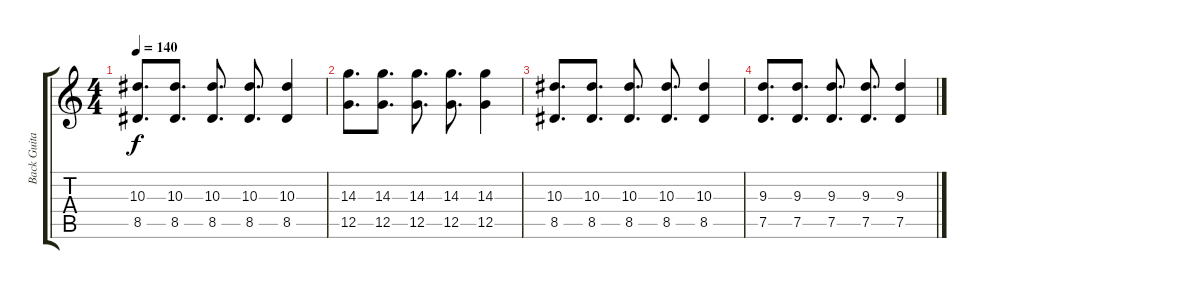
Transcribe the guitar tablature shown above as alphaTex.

\track ("Back Guitar" "Back Guita") {instrument distortionguitar}
\staff {score tabs}
\tuning (D4 A3 F3 C3 G2 C2) {hide}
\ts (4 4)
\tempo 140
\clef g2
\ks c
(10.3 8.5).8{d dy f} (10.3 8.5).8{d} (10.3 8.5).8{d} (10.3 8.5).8{d} (10.3 8.5).4 |
(14.3 12.5).8{d} (14.3 12.5).8{d} (14.3 12.5).8{d} (14.3 12.5).8{d} (14.3 12.5).4 |
(10.3 8.5).8{d} (10.3 8.5).8{d} (10.3 8.5).8{d} (10.3 8.5).8{d} (10.3 8.5).4 |
(9.3 7.5).8{d} (9.3 7.5).8{d} (9.3 7.5).8{d} (9.3 7.5).8{d} (9.3 7.5).4
